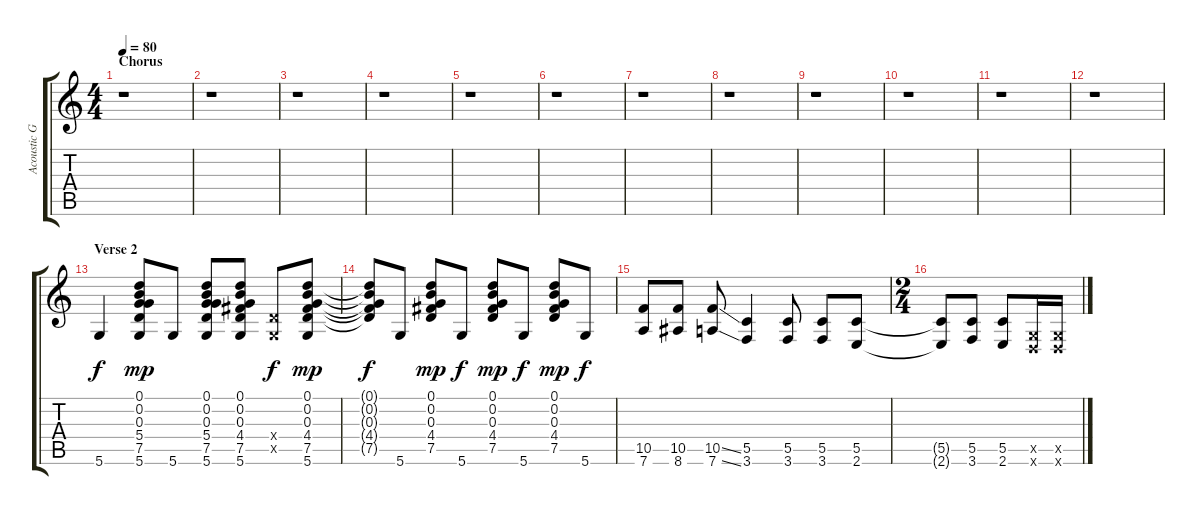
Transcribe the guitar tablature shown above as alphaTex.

\track ("Acoustic Guitar 1 - Open G" "Acoustic G") {instrument acousticguitarsteel}
\staff {score tabs}
\tuning (D4 B3 G3 D3 G2 D2) {hide}
\ts (4 4)
\section ("" "Chorus")
\tempo 80
\clef g2
\ks c
r.1{dy f} |
r.1 |
r.1 |
r.1 |
r.1 |
r.1 |
r.1 |
r.1 |
r.1 |
r.1 |
r.1 |
r.1 |
\section ("" "Verse 2")
5.6.4 (0.1 0.2 0.3 5.4 7.5 5.6).8{dy mp} 5.6.8 (0.1 0.2 0.3 5.4 7.5 5.6).8 (0.1 0.2 0.3 4.4 7.5 5.6).8 (0.4{x} 0.5{x}).8{dy f} (0.1 0.2 0.3 4.4 7.5 5.6).8{dy mp} |
(0.1{t} 0.2{t} 0.3{t} 4.4{t} 7.5{t}).8{dy f} 5.6.8 (0.1 0.2 0.3 4.4 7.5).8{dy mp} 5.6.8{dy f} (0.1 0.2 0.3 4.4 7.5).8{dy mp} 5.6.8{dy f} (0.1 0.2 0.3 4.4 7.5).8{dy mp} 5.6.8{dy f} |
(10.5 7.6).8 (10.5 8.6).8 (10.5{ss} 7.6{ss}).8 (5.5 3.6).4 (5.5 3.6).8 (5.5 3.6).8 (5.5 2.6).8 |
\ts (2 4)
(5.5{t} 2.6{t}).8 (5.5 3.6).8 (5.5 2.6).8 (0.5{x} 0.6{x}).16 (0.5{x} 0.6{x}).16
